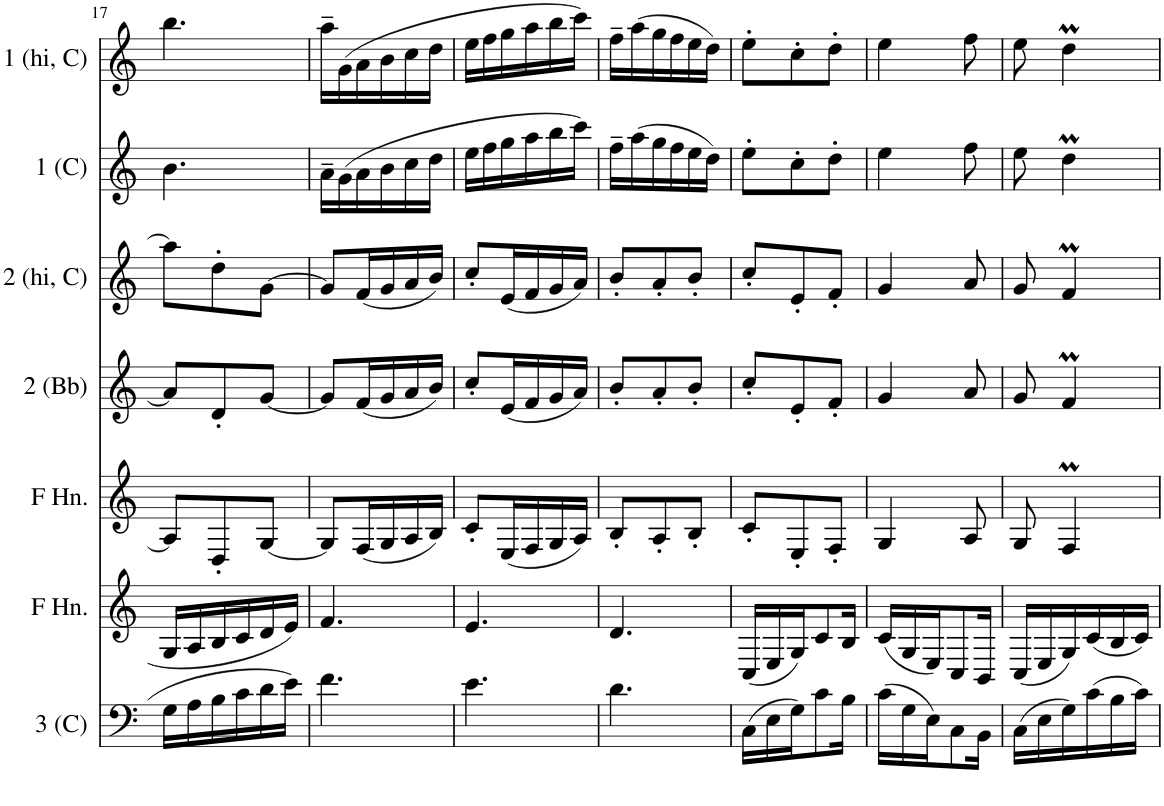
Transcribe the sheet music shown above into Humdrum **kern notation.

**kern	**kern	**kern	**kern	**kern	**kern	**kern
*part7	*part6	*part5	*part4	*part3	*part2	*part1
*staff7	*staff6	*staff5	*staff4	*staff3	*staff2	*staff1
*I"Part 3 in C	*I"Horn in F	*I"Horn in F	*I"Part 2 in Bb	*I"Part 2 (Higher) in C	*I"Part 1 in C	*I"Part 1 (Higher) in C
*I'3 (C)	*	*	*I'2 (Bb)	*I'2 (hi, C)	*I'1 (C)	*I'1 (hi, C)
!!LO:PB:g=z
*clefF4	*clefG2	*clefG2	*clefG2	*clefG2	*clefG2	*clefG2
*	*ITrd4c7	*ITrd4c7	*ITrd1c2	*	*	*
*k[]	*k[]	*k[]	*k[]	*k[]	*k[]	*k[]
*M3/8	*M3/8	*M3/8	*M3/8	*M3/8	*M3/8	*M3/8
=17	=17	=17	=17	=17	=17	=17
16G\LL	16G/LL	8A/L]	8a/L]	8aa\L]	4.b\	4.bb\
16A\	16A/	.	.	.	.	.
16B\	16B/	8D'/	8d'/	8dd'\	.	.
16c\	16c/	.	.	.	.	.
16d\	16d/	[8G/J	[8g/J	[8g\J	.	.
16e\JJ	16e/JJ	.	.	.	.	.
=18	=18	=18	=18	=18	=18	=18
4.f\	4.f/	8G/L]	8g/L]	8g/L]	16a~\LL	16aa~\LL
.	.	.	.	.	(16g\	(16g\
.	.	(16F/L	(16f/L	(16f/L	16a\	16a\
.	.	16G/	16g/	16g/	16b\	16b\
.	.	16A/	16a/	16a/	16cc\	16cc\
.	.	16B/JJ)	16b/JJ)	16b/JJ)	16dd\JJ	16dd\JJ
=19	=19	=19	=19	=19	=19	=19
4.e\	4.e/	8c'/L	8cc'/L	8cc'/L	16ee\LL	16ee\LL
.	.	.	.	.	16ff\	16ff\
.	.	(16E/L	(16e/L	(16e/L	16gg\	16gg\
.	.	16F/	16f/	16f/	16aa\	16aa\
.	.	16G/	16g/	16g/	16bb\	16bb\
.	.	16A/JJ)	16a/JJ)	16a/JJ)	16ccc\JJ)	16ccc\JJ)
=20	=20	=20	=20	=20	=20	=20
4.d\	4.d/	8B'/L	8b'/L	8b'/L	16ff~\LL	16ff~\LL
.	.	.	.	.	(16aa\	(16aa\
.	.	8A'/	8a'/	8a'/	16gg\	16gg\
.	.	.	.	.	16ff\	16ff\
.	.	8B'/J	8b'/J	8b'/J	16ee\	16ee\
.	.	.	.	.	16dd\JJ)	16dd\JJ)
=21	=21	=21	=21	=21	=21	=21
(16C\LL	(16C/LL	8c'/L	8cc'/L	8cc'/L	8ee'\L	8ee'\L
16E\	16E/	.	.	.	.	.
16G\J)	16G/J)	8E'/	8e'/	8e'/	8cc'\	8cc'\
8c\	8c/	.	.	.	.	.
.	.	8F'/J	8f'/J	8f'/J	8dd'\J	8dd'\J
16B\Jk	16B/Jk	.	.	.	.	.
=22	=22	=22	=22	=22	=22	=22
(16c\LL	(16c/LL	4G/	4g/	4g/	4ee\	4ee\
16G\	16G/	.	.	.	.	.
16E\J)	16E/J)	.	.	.	.	.
8C\	8C/	.	.	.	.	.
.	.	8A/	8a/	8a/	8ff\	8ff\
16BB\Jk	16BB/Jk	.	.	.	.	.
=23	=23	=23	=23	=23	=23	=23
(16C\LL	(16C/LL	8G/	8g/	8g/	8ee\	8ee\
16E\	16E/	.	.	.	.	.
16G\)	16G/)	4FM/	4fM/	4fM/	4ddM\	4ddM\
(16c\	(16c/	.	.	.	.	.
16B\	16B/	.	.	.	.	.
16c\JJ)	16c/JJ)	.	.	.	.	.
=	=	=	=	=	=	=
*-	*-	*-	*-	*-	*-	*-
